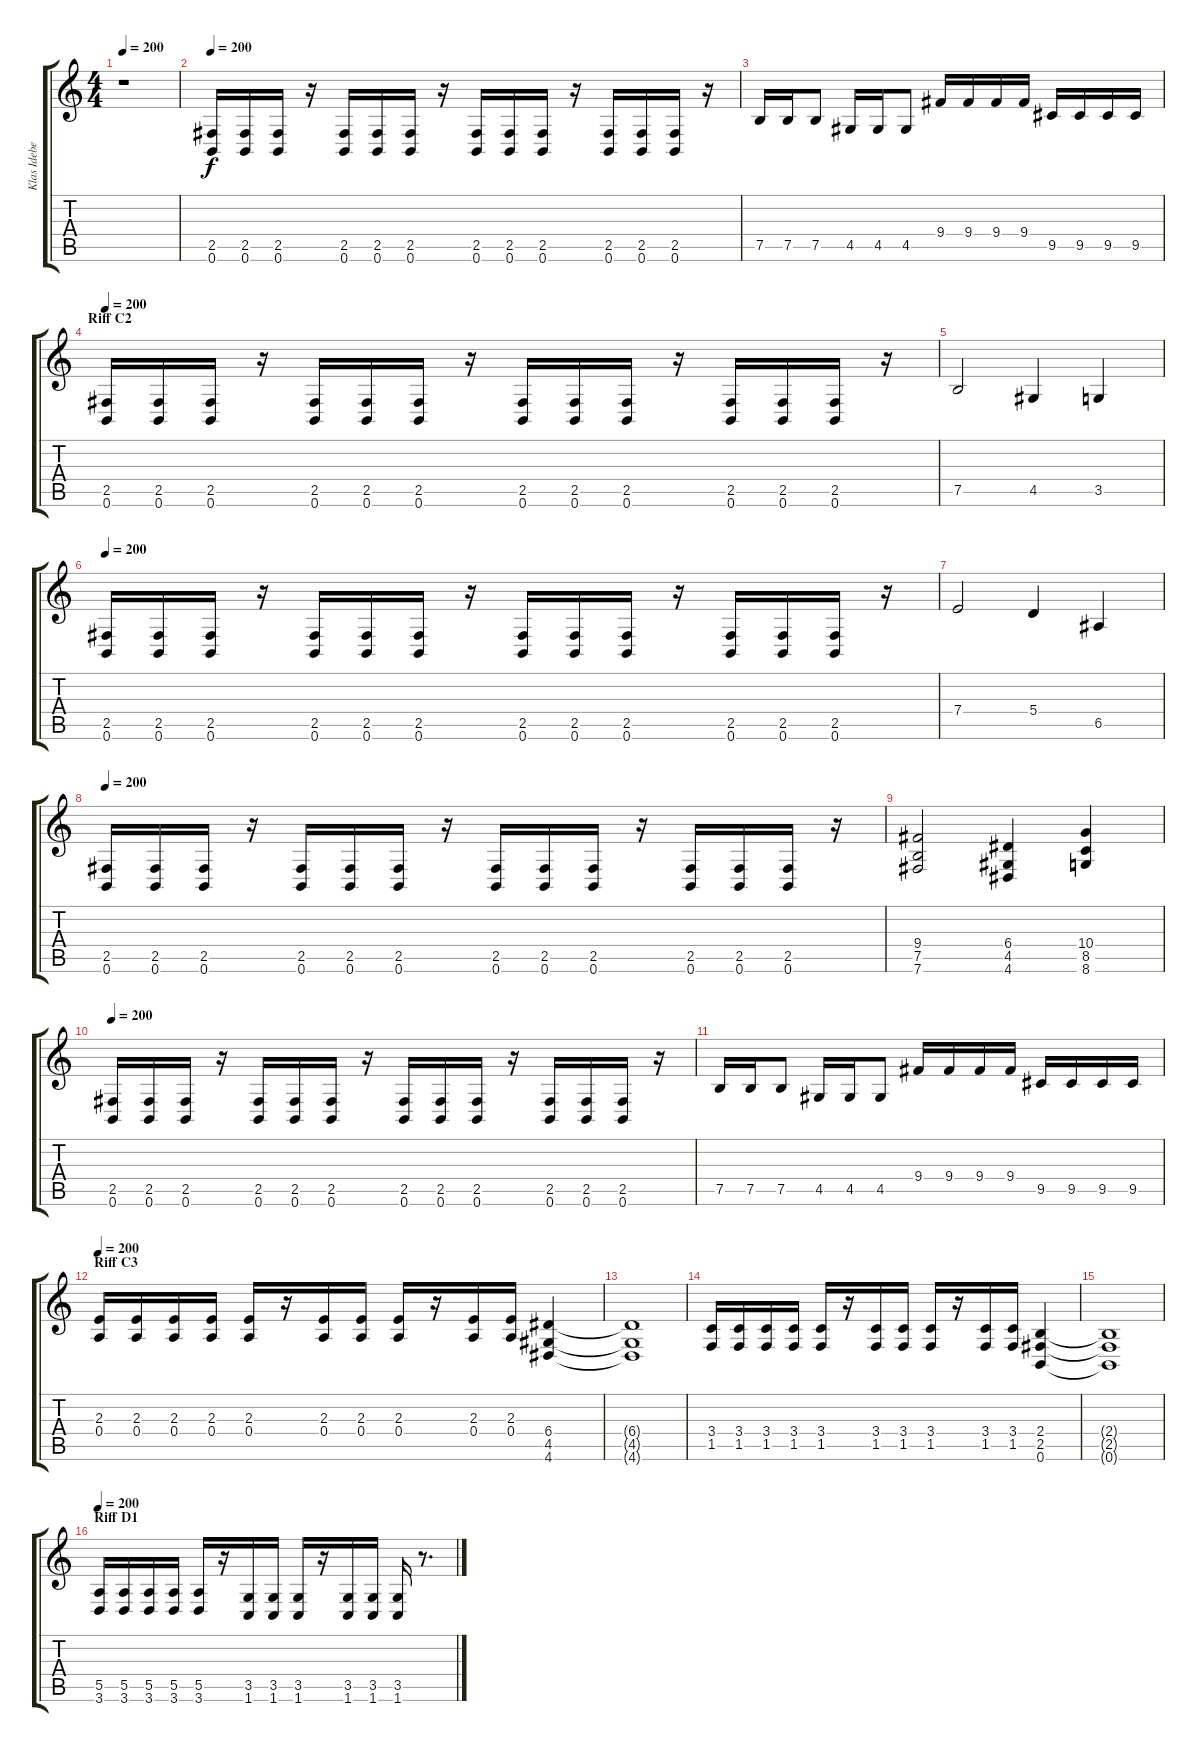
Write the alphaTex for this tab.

\track ("Klas Ideberg " "Klas Idebe") {instrument distortionguitar}
\staff {score tabs}
\tuning (B3 Gb3 D3 A2 E2 B1) {hide}
\ts (4 4)
\tempo 200
\clef g2
\ks c
r.1{dy f} |
\tempo 200
(2.5 0.6).16 (2.5 0.6).16 (2.5 0.6).16 r.16 (2.5 0.6).16 (2.5 0.6).16 (2.5 0.6).16 r.16 (2.5 0.6).16 (2.5 0.6).16 (2.5 0.6).16 r.16 (2.5 0.6).16 (2.5 0.6).16 (2.5 0.6).16 r.16 |
7.5.16 7.5.16 7.5.8 4.5.16 4.5.16 4.5.8 9.4.16 9.4.16 9.4.16 9.4.16 9.5.16 9.5.16 9.5.16 9.5.16 |
\section ("" "Riff C2")
\tempo 200
(2.5 0.6).16 (2.5 0.6).16 (2.5 0.6).16 r.16 (2.5 0.6).16 (2.5 0.6).16 (2.5 0.6).16 r.16 (2.5 0.6).16 (2.5 0.6).16 (2.5 0.6).16 r.16 (2.5 0.6).16 (2.5 0.6).16 (2.5 0.6).16 r.16 |
7.5.2 4.5.4 3.5.4 |
\tempo 200
(2.5 0.6).16 (2.5 0.6).16 (2.5 0.6).16 r.16 (2.5 0.6).16 (2.5 0.6).16 (2.5 0.6).16 r.16 (2.5 0.6).16 (2.5 0.6).16 (2.5 0.6).16 r.16 (2.5 0.6).16 (2.5 0.6).16 (2.5 0.6).16 r.16 |
7.4.2 5.4.4 6.5.4 |
\tempo 200
(2.5 0.6).16 (2.5 0.6).16 (2.5 0.6).16 r.16 (2.5 0.6).16 (2.5 0.6).16 (2.5 0.6).16 r.16 (2.5 0.6).16 (2.5 0.6).16 (2.5 0.6).16 r.16 (2.5 0.6).16 (2.5 0.6).16 (2.5 0.6).16 r.16 |
(9.4 7.5 7.6).2 (6.4 4.5 4.6).4 (10.4 8.5 8.6).4 |
\tempo 200
(2.5 0.6).16 (2.5 0.6).16 (2.5 0.6).16 r.16 (2.5 0.6).16 (2.5 0.6).16 (2.5 0.6).16 r.16 (2.5 0.6).16 (2.5 0.6).16 (2.5 0.6).16 r.16 (2.5 0.6).16 (2.5 0.6).16 (2.5 0.6).16 r.16 |
7.5.16 7.5.16 7.5.8 4.5.16 4.5.16 4.5.8 9.4.16 9.4.16 9.4.16 9.4.16 9.5.16 9.5.16 9.5.16 9.5.16 |
\section ("" "Riff C3")
\tempo 200
(2.3 0.4).16 (2.3 0.4).16 (2.3 0.4).16 (2.3 0.4).16 (2.3 0.4).16 r.16 (2.3 0.4).16 (2.3 0.4).16 (2.3 0.4).16 r.16 (2.3 0.4).16 (2.3 0.4).16 (6.4 4.5 4.6).4 |
(6.4{t} 4.5{t} 4.6{t}).1 |
(3.4 1.5).16 (3.4 1.5).16 (3.4 1.5).16 (3.4 1.5).16 (3.4 1.5).16 r.16 (3.4 1.5).16 (3.4 1.5).16 (3.4 1.5).16 r.16 (3.4 1.5).16 (3.4 1.5).16 (2.4 2.5 0.6).4 |
(2.4{t} 2.5{t} 0.6{t}).1 |
\section ("" "Riff D1")
\tempo 200
(5.5 3.6).16 (5.5 3.6).16 (5.5 3.6).16 (5.5 3.6).16 (5.5 3.6).16 r.16 (3.5 1.6).16 (3.5 1.6).16 (3.5 1.6).16 r.16 (3.5 1.6).16 (3.5 1.6).16 (3.5 1.6).16 r.8{d}
